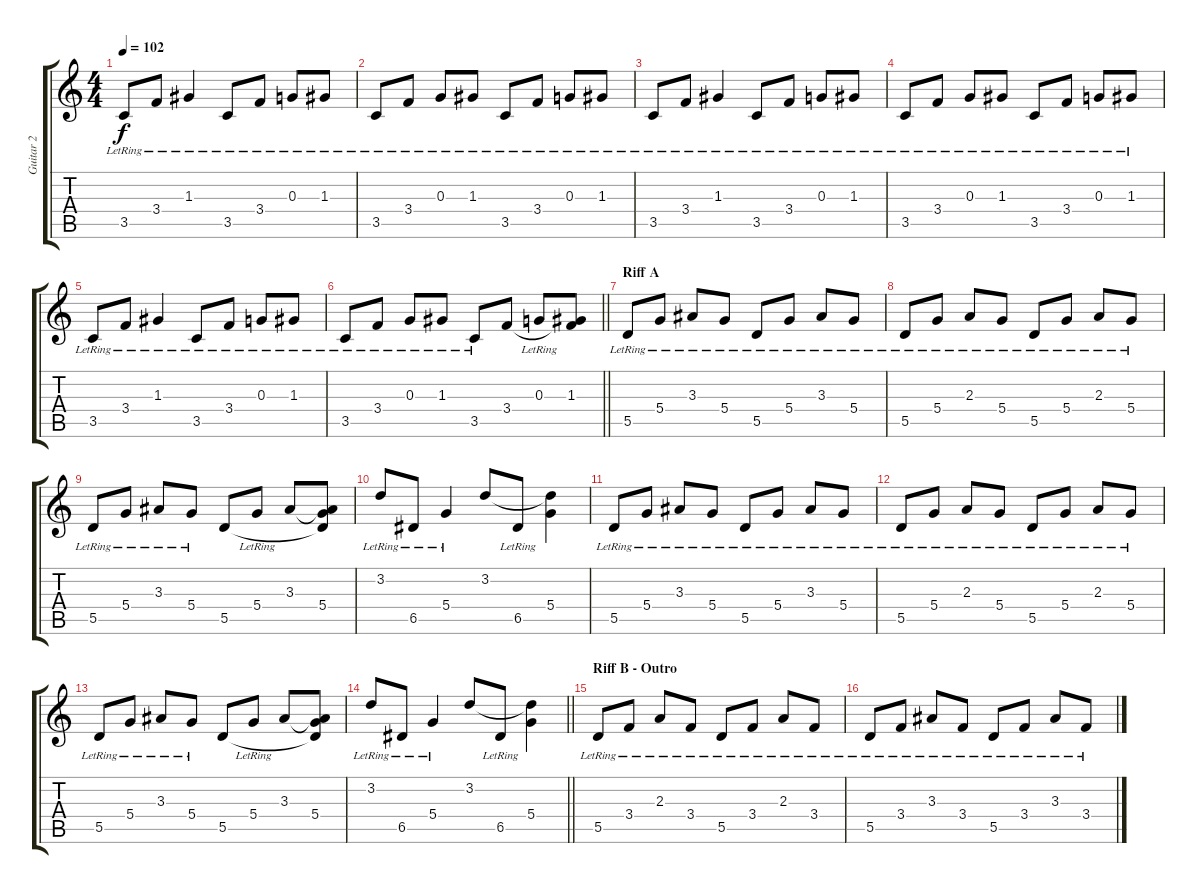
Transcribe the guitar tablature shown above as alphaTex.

\track ("Guitar 2" "Guitar 2") {instrument electricguitarjazz}
\staff {score tabs}
\tuning (E4 B3 G3 D3 A2 E2) {hide}
\ts (4 4)
\tempo 102
\clef g2
\ks c
3.5{lr}.8{dy f} 3.4{lr}.8 1.3{lr}.4 3.5{lr}.8 3.4{lr}.8 0.3{lr}.8 1.3{lr}.8 |
3.5{lr}.8 3.4{lr}.8 0.3{lr}.8 1.3{lr}.8 3.5{lr}.8 3.4{lr}.8 0.3{lr}.8 1.3{lr}.8 |
3.5{lr}.8 3.4{lr}.8 1.3{lr}.4 3.5{lr}.8 3.4{lr}.8 0.3{lr}.8 1.3{lr}.8 |
3.5{lr}.8 3.4{lr}.8 0.3{lr}.8 1.3{lr}.8 3.5{lr}.8 3.4{lr}.8 0.3{lr}.8 1.3{lr}.8 |
3.5{lr}.8 3.4{lr}.8 1.3{lr}.4 3.5{lr}.8 3.4{lr}.8 0.3{lr}.8 1.3{lr}.8 |
\barLineRight lightlight
3.5{lr}.8 3.4{lr}.8 0.3{lr}.8 1.3{lr}.8 3.5{lr}.8 3.4.8 0.3{lr}.8 (1.3 3.4{t}).8 |
\section ("" "Riff A")
5.5{lr}.8 5.4{lr}.8 3.3{lr}.8 5.4{lr}.8 5.5{lr}.8 5.4{lr}.8 3.3{lr}.8 5.4{lr}.8 |
5.5{lr}.8 5.4{lr}.8 2.3{lr}.8 5.4{lr}.8 5.5{lr}.8 5.4{lr}.8 2.3{lr}.8 5.4{lr}.8 |
5.5{lr}.8 5.4{lr}.8 3.3{lr}.8 5.4{lr}.8 5.5.8 5.4{lr}.8 3.3.8 (3.3{t} 5.4 5.5{t}).8 |
3.2{lr}.8 6.5{lr}.8 5.4{lr}.4 3.2.8 6.5{lr}.8 (3.2{t} 5.4).4 |
5.5{lr}.8 5.4{lr}.8 3.3{lr}.8 5.4{lr}.8 5.5{lr}.8 5.4{lr}.8 3.3{lr}.8 5.4{lr}.8 |
5.5{lr}.8 5.4{lr}.8 2.3{lr}.8 5.4{lr}.8 5.5{lr}.8 5.4{lr}.8 2.3{lr}.8 5.4{lr}.8 |
5.5{lr}.8 5.4{lr}.8 3.3{lr}.8 5.4{lr}.8 5.5.8 5.4{lr}.8 3.3.8 (3.3{t} 5.4 5.5{t}).8 |
\barLineRight lightlight
3.2{lr}.8 6.5{lr}.8 5.4{lr}.4 3.2.8 6.5{lr}.8 (3.2{t} 5.4).4 |
\section ("" "Riff B - Outro")
5.5{lr}.8 3.4{lr}.8 2.3{lr}.8 3.4{lr}.8 5.5{lr}.8 3.4{lr}.8 2.3{lr}.8 3.4{lr}.8 |
5.5{lr}.8 3.4{lr}.8 3.3{lr}.8 3.4{lr}.8 5.5{lr}.8 3.4{lr}.8 3.3{lr}.8 3.4{lr}.8
